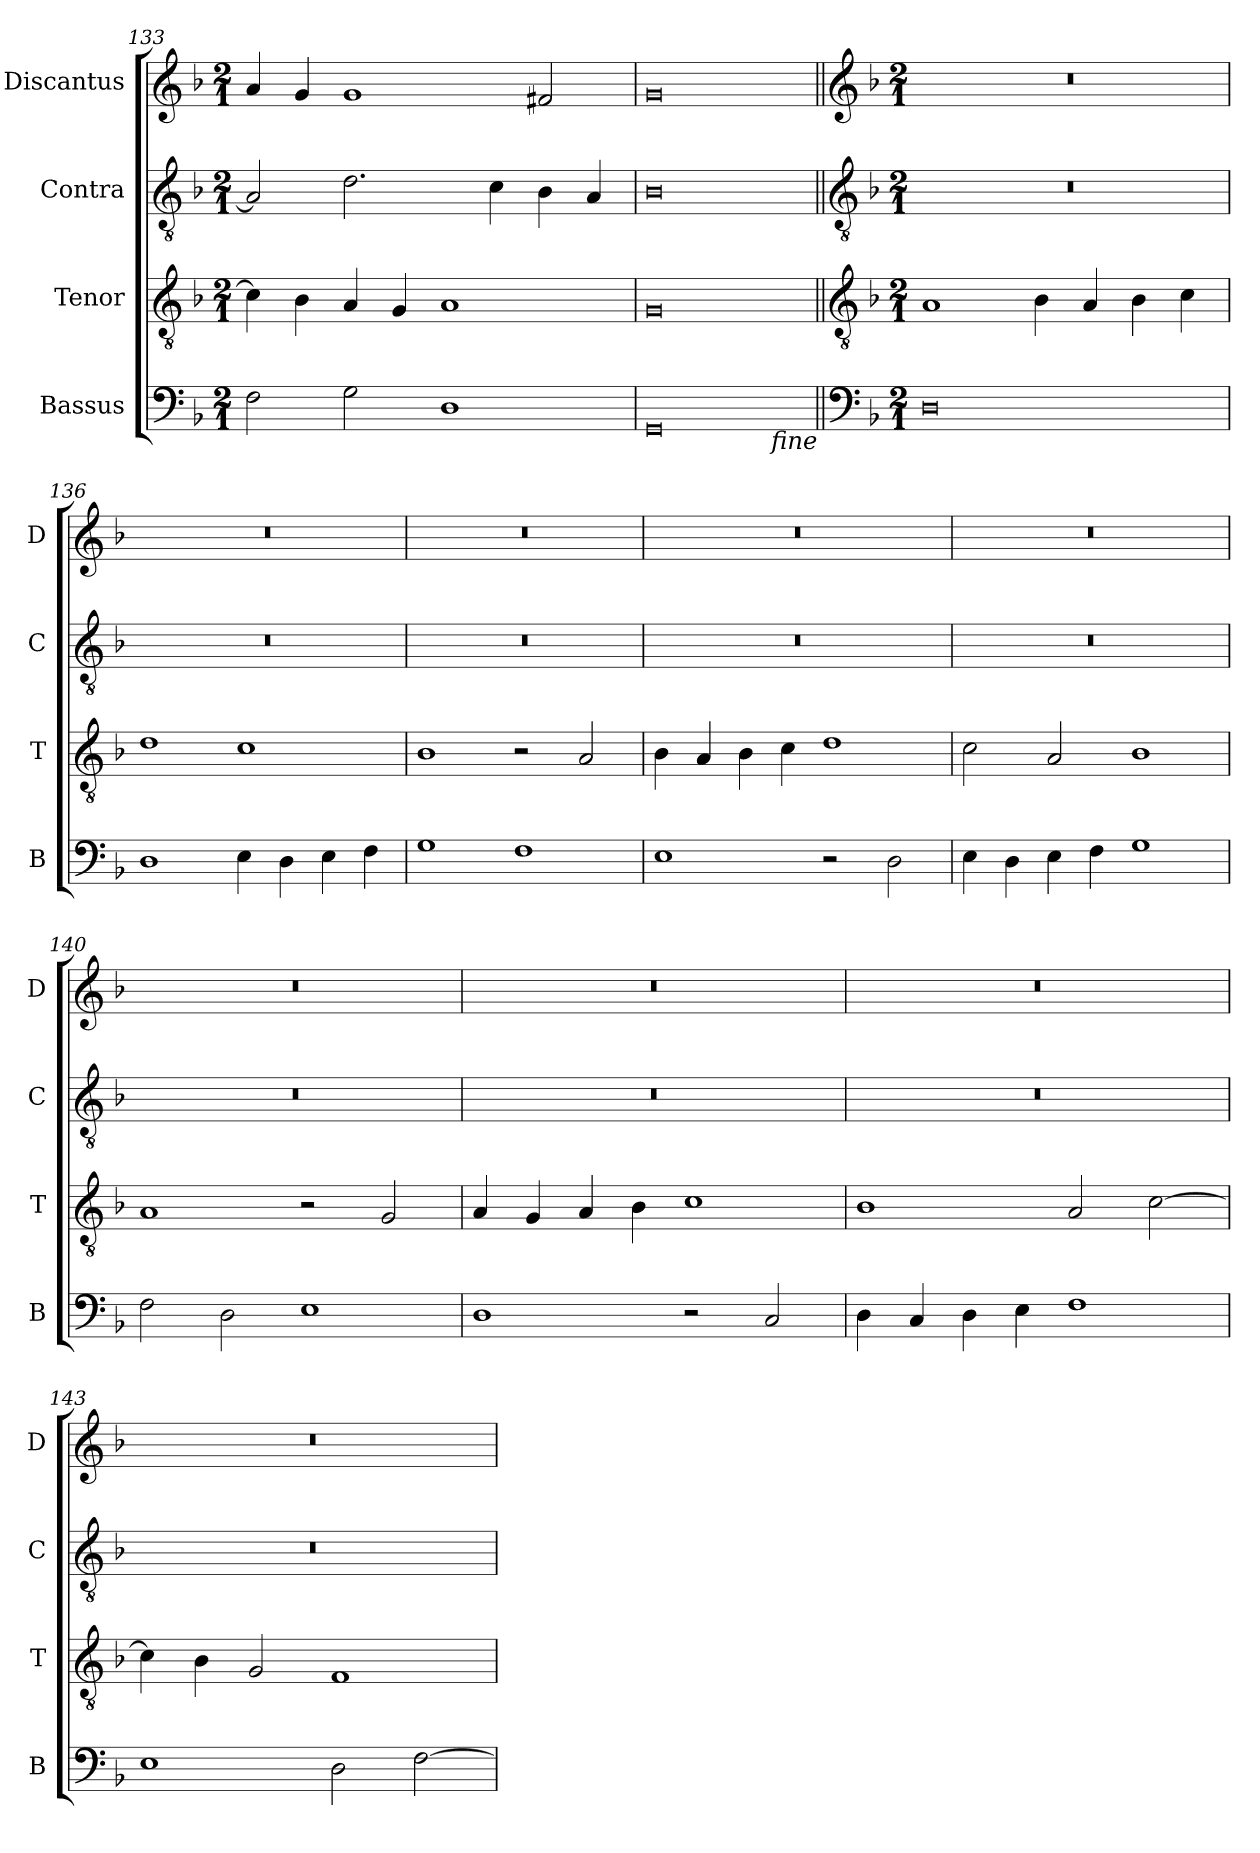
**kern	**kern	**kern	**kern
*part4	*part3	*part2	*part1
*staff4	*staff3	*staff2	*staff1
*I"Bassus	*I"Tenor	*I"Contra	*I"Discantus
*I'B	*I'T	*I'C	*I'D
*clefF4	*clefGv2	*clefGv2	*clefG2
*k[b-]	*k[b-]	*k[b-]	*k[b-]
*M2/1	*M2/1	*M2/1	*M2/1
=133	=133	=133	=133
2F\	4c\]	2A/]	4a/
.	4B-\	.	4g/
2G\	4A/	2.d\	1g
.	4G/	.	.
1D	1A	.	.
.	.	4c\	.
.	.	4B-\	2f#X/
.	.	4A/	.
=134	=134	=134	=134
0GG	0G	0B-	0g
!LO:TX:b:i:rj:t=fine	!	!	!
!!LO:LB:g=z
=135||	=135||	=135||	=135||
*clefF4	*clefGv2	*clefGv2	*clefG2
*k[b-]	*k[b-]	*k[b-]	*k[b-]
*M2/1	*M2/1	*M2/1	*M2/1
0D	1A	0r	0r
.	4B-\	.	.
.	4A/	.	.
.	4B-\	.	.
.	4c\	.	.
=136	=136	=136	=136
1D	1d	0r	0r
4E\	1c	.	.
4D\	.	.	.
4E\	.	.	.
4F\	.	.	.
=137	=137	=137	=137
1G	1B-	0r	0r
1F	2r	.	.
.	2A/	.	.
=138	=138	=138	=138
1E	4B-\	0r	0r
.	4A/	.	.
.	4B-\	.	.
.	4c\	.	.
2r	1d	.	.
2D\	.	.	.
=139	=139	=139	=139
4E\	2c\	0r	0r
4D\	.	.	.
4E\	2A/	.	.
4F\	.	.	.
1G	1B-	.	.
=140	=140	=140	=140
2F\	1A	0r	0r
2D\	.	.	.
1E	2r	.	.
.	2G/	.	.
=141	=141	=141	=141
1D	4A/	0r	0r
.	4G/	.	.
.	4A/	.	.
.	4B-\	.	.
2r	1c	.	.
2C/	.	.	.
=142	=142	=142	=142
4D\	1B-	0r	0r
4C/	.	.	.
4D\	.	.	.
4E\	.	.	.
1F	2A/	.	.
.	[2c\	.	.
=143	=143	=143	=143
1E	4c\]	0r	0r
.	4B-\	.	.
.	2G/	.	.
2D\	1F	.	.
[2F\	.	.	.
=	=	=	=
*-	*-	*-	*-
